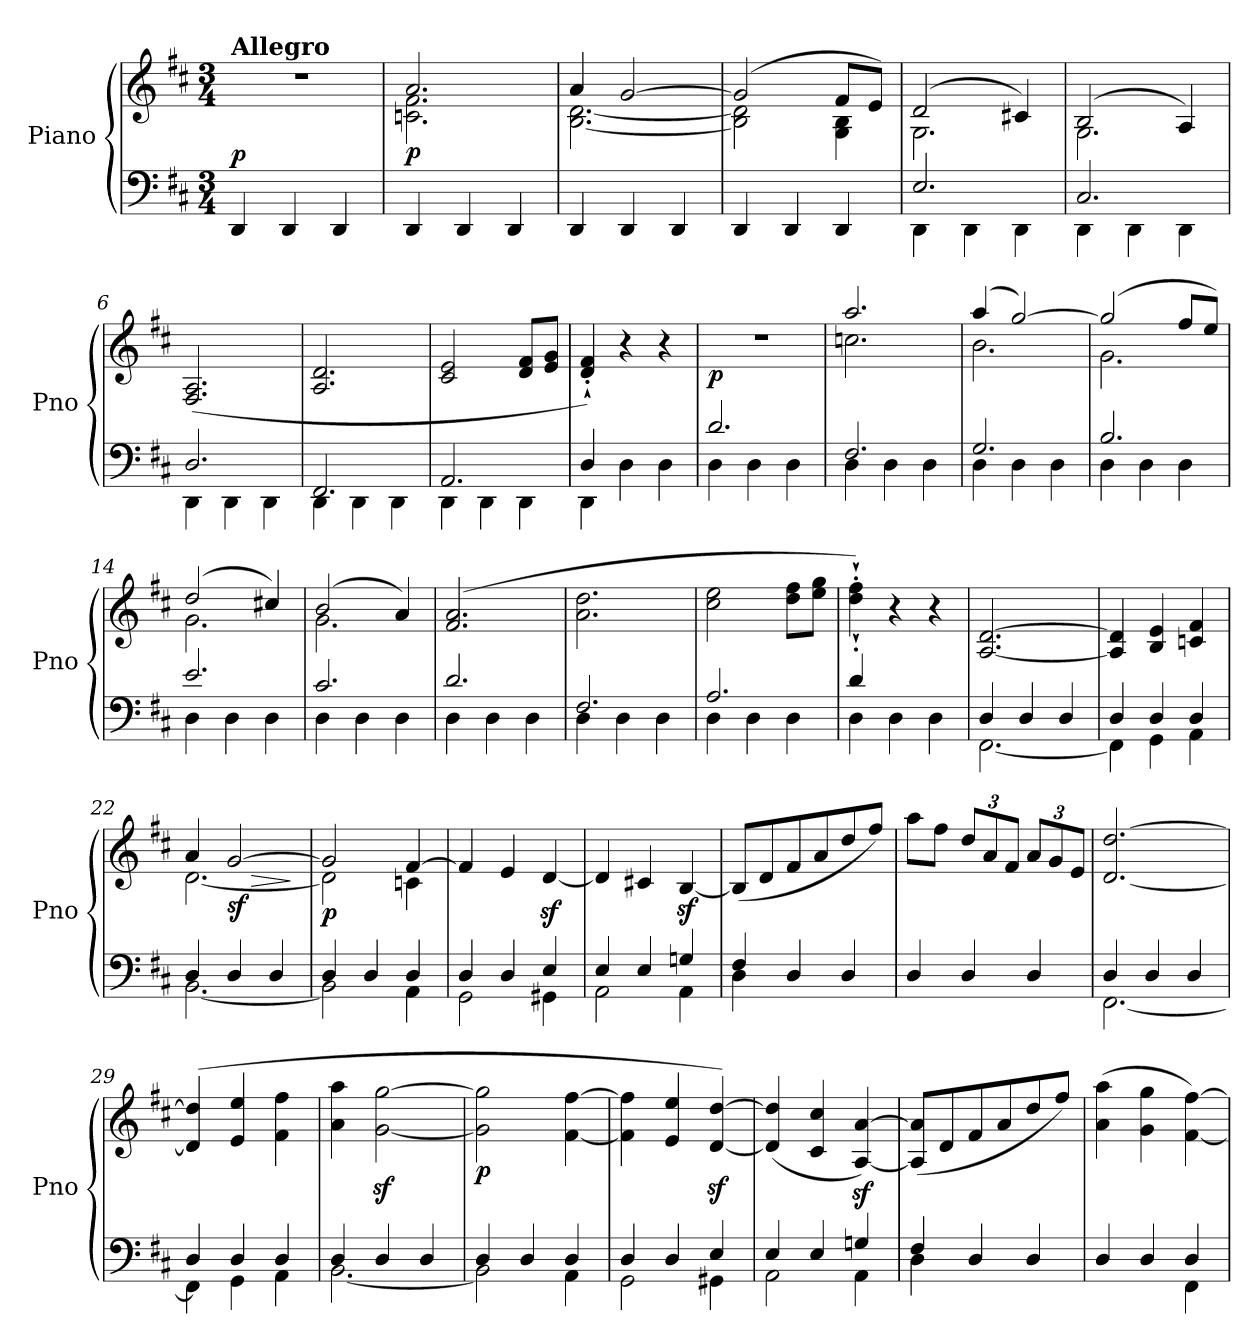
**kern	**kern	**dynam
*part1	*part1	*part1
*staff2	*staff1	*staff1/2
*I"Piano	*	*
*I'Pno	*	*
*clefF4	*clefG2	*
*k[f#c#]	*k[f#c#]	*
*M3/4	*M3/4	*
=	=	=
!	!LO:TX:a:B:t=Allegro	!
!	!	!LO:DY:a=2
4DD/	2.r	p
4DD/	.	.
4DD/	.	.
=1	=1	=1
*	*^	*
!	!	!	!LO:DY:b
4DD/	2.a/	2.cn\ 2.f#\	p
4DD/	.	.	.
4DD/	.	.	.
=2	=2	=2	=2
4DD/	4a/	[2.B\ [2.d\	.
4DD/	[2g/	.	.
4DD/	.	.	.
=3	=3	=3	=3
4DD/	(2g/]	2B\] 2d\]	.
4DD/	.	.	.
4DD/	8f#/L	4G\ 4B\	.
.	8e/J)	.	.
=4	=4	=4	=4
*^	*	*	*
2.E/	4DD\	(2d/	2.G\	.
.	4DD\	.	.	.
.	4DD\	4c#X/)	.	.
=5	=5	=5	=5	=5
2.C#/	4DD\	(2B/	2.G\	.
.	4DD\	.	.	.
.	4DD\	4A/)	.	.
*	*	*v	*v	*
=6	=6	=6	=6
2.D/	4DD\	(2.F#/ 2.A/	.
.	4DD\	.	.
.	4DD\	.	.
!!LO:LB:g=z
=7	=7	=7	=7
2.FF#/	4DD\	2.A/ 2.d/	.
.	4DD\	.	.
.	4DD\	.	.
!!LO:LB:g=z
=8	=8	=8	=8
2.AA/	4DD\	2c#/ 2e/	.
.	4DD\	.	.
.	4DD\	8d/ 8f#/L	.
.	.	8e/ 8g/J	.
=9	=9	=9	=9
4D/	4DD\	4d/'` 4f#/'`)	.
4D\	2ryy	4r	.
4D\	.	4r	.
!!LO:LB:g=z
=10	=10	=10	=10
!	!	!	!LO:DY:b
2.d/	4D\	2.r	p
.	4D\	.	.
.	4D\	.	.
=11	=11	=11	=11
*	*	*^	*
2.F#/	4D\	2.aa/	2.ccn\	.
.	4D\	.	.	.
.	4D\	.	.	.
=12	=12	=12	=12	=12
2.G/	4D\	(4aa/	2.b\	.
.	4D\	[2gg/)	.	.
.	4D\	.	.	.
=13	=13	=13	=13	=13
2.B/	4D\	(2gg/]	2.g\	.
.	4D\	.	.	.
.	4D\	8ff#/L	.	.
.	.	8ee/J)	.	.
=14	=14	=14	=14	=14
2.e/	4D\	(2dd/	2.g\	.
.	4D\	.	.	.
.	4D\	4cc#X/)	.	.
=15	=15	=15	=15	=15
2.c#/	4D\	(2b/	2.g\	.
.	4D\	.	.	.
.	4D\	4a/)	.	.
*	*	*v	*v	*
=16	=16	=16	=16
2.d/	4D\	(2.f#/ 2.a/	.
.	4D\	.	.
.	4D\	.	.
=17	=17	=17	=17
2.F#/	4D\	2.a\ 2.dd\	.
.	4D\	.	.
.	4D\	.	.
!!LO:LB:g=z
=18	=18	=18	=18
2.A/	4D\	2cc#\ 2ee\	.
.	4D\	.	.
.	4D\	8dd\ 8ff#\L	.
.	.	8ee\ 8gg\J	.
=19	=19	=19	=19
4d'`/	4D\	4dd\'` 4ff#\'`)	.
4D\	2ryy	4r	.
4D\	.	4r	.
=20	=20	=20	=20
!	!	!	!LO:DY:a=2
4D/	[2.FF#\	[2.A/ [2.d/	other-dynamics
4D/	.	.	.
4D/	.	.	.
!!LO:PB:g=z
=21	=21	=21	=21
4D/	4FF#\]	4A/] 4d/]	.
4D/	4GG\	4B/ 4e/	.
4D/	4AA\	4cn/ 4f#/	.
=22	=22	=22	=22
*	*	*^	*
4D/	[2.BB\	4a/	[2.d\	.
!	!	!	!	!LO:HP:b
!	!	!	!	!LO:DY:n=1:b
4D/	.	[2g/	.	> sf
4D/	.	.	.	.
*v	*v	*	*	*
*	*v	*v	*
.	.	]
=23	=23	=23
*^	*^	*
!	!	!	!	!LO:DY:b
4D/	2BB\]	2g/]	2d\]	p
4D/	.	.	.	.
4D/	4AA\	[4f#/	4cn\	.
*	*	*v	*v	*
=24	=24	=24	=24
4D/	2GG\	4f#/]	.
4D/	.	4e/	.
4E/	4GG#X\	[4dz</	.
=25	=25	=25	=25
4E/	2AA\	4d/]	.
4E/	.	4c#X/	.
4Gn/	4AA\	[4Bz</	.
=26	=26	=26	=26
4F#/	4D\	(8B/L]	.
.	.	8d/	.
4D/	2ryy	8f#/	.
.	.	8a/	.
4D/	.	8dd/	.
.	.	8ff#/J)	.
*v	*v	*	*
=27	=27	=27
4D/	8aa\L	.
.	8ff#\J	.
*	*Xbrackettup	*
4D/	12dd/L	.
.	12a/	.
.	12f#/J	.
4D/	12a/L	.
.	12g/	.
.	12e/J	.
!!LO:LB:g=z
=28	=28	=28
*^	*	*
!	!	!	!LO:DY:b
4D/	[2.FF#\	[2.d/ [2.dd/	other-dynamics
4D/	.	.	.
4D/	.	.	.
=29	=29	=29	=29
4D/	4FF#\]	(4d/] 4dd/]	.
4D/	4GG\	4e/ 4ee/	.
4D/	4AA\	4f#\ 4ff#\	.
!!LO:LB:g=z
=30	=30	=30	=30
4D/	[2.BB\	4a\ 4aa\	.
4D/	.	[2g\z< [2gg\z<	.
4D/	.	.	.
!!LO:PB:g=z
=31	=31	=31	=31
!	!	!	!LO:DY:b
4D/	2BB\]	2g\] 2gg\]	p
4D/	.	.	.
4D/	4AA\	[4f#\ [4ff#\	.
=32	=32	=32	=32
4D/	2GG\	4f#\] 4ff#\]	.
4D/	.	4e/ 4ee/	.
4E/	4GG#X\	[4d/z< [4dd/z<)	.
=33	=33	=33	=33
4E/	2AA\	(>4d/] 4dd/]	.
4E/	.	4c#/ 4cc#/	.
4Gn/	4AA\	[4A/z< [4a/z<)	.
=34	=34	=34	=34
4F#/	4D\	(8A/] 8a/]L	.
.	.	8d/	.
4D/	2ryy	8f#/	.
.	.	8a/	.
4D/	.	8dd/	.
.	.	8ff#/J)	.
=35	=35	=35	=35
!	!	!	!LO:DY:b
4D/	2ryy	(4a\ 4aa\	other-dynamics
4D/	.	4g\ 4gg\	.
4D/	4FF#\	[4f#\ [4ff#\)	.
*v	*v	*	*
=	=	=
*-	*-	*-
